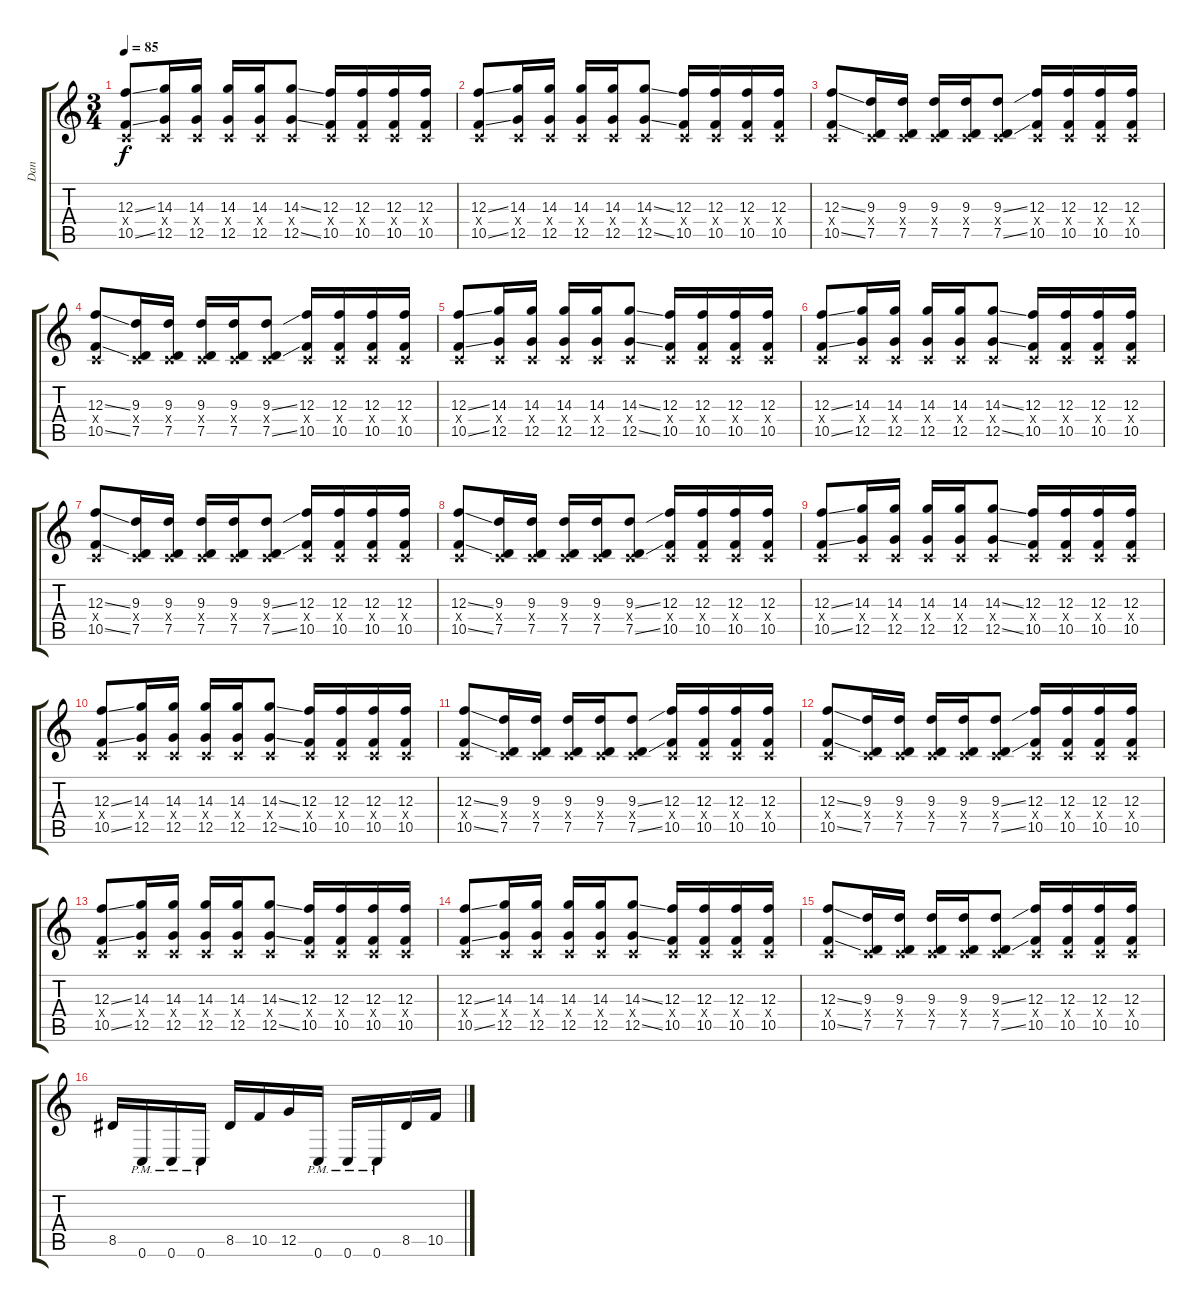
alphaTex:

\track ("Dan" "Dan") {instrument overdrivenguitar}
\staff {score tabs}
\tuning (D4 A3 F3 C3 G2 C2) {hide}
\ts (3 4)
\tempo 85
\clef g2
\ks c
(12.3{ss} 0.4{x} 10.5{ss}).8{dy f} (14.3 0.4{x} 12.5).16 (14.3 0.4{x} 12.5).16 (14.3 0.4{x} 12.5).16 (14.3 0.4{x} 12.5).16 (14.3{ss} 0.4{x} 12.5{ss}).8 (12.3 0.4{x} 10.5).16 (12.3 0.4{x} 10.5).16 (12.3 0.4{x} 10.5).16 (12.3 0.4{x} 10.5).16 |
(12.3{ss} 0.4{x} 10.5{ss}).8 (14.3 0.4{x} 12.5).16 (14.3 0.4{x} 12.5).16 (14.3 0.4{x} 12.5).16 (14.3 0.4{x} 12.5).16 (14.3{ss} 0.4{x} 12.5{ss}).8 (12.3 0.4{x} 10.5).16 (12.3 0.4{x} 10.5).16 (12.3 0.4{x} 10.5).16 (12.3 0.4{x} 10.5).16 |
(12.3{ss} 0.4{x} 10.5{ss}).8 (9.3 0.4{x} 7.5).16 (9.3 0.4{x} 7.5).16 (9.3 0.4{x} 7.5).16 (9.3 0.4{x} 7.5).16 (9.3{ss} 0.4{x} 7.5{ss}).8 (12.3 0.4{x} 10.5).16 (12.3 0.4{x} 10.5).16 (12.3 0.4{x} 10.5).16 (12.3 0.4{x} 10.5).16 |
(12.3{ss} 0.4{x} 10.5{ss}).8 (9.3 0.4{x} 7.5).16 (9.3 0.4{x} 7.5).16 (9.3 0.4{x} 7.5).16 (9.3 0.4{x} 7.5).16 (9.3{ss} 0.4{x} 7.5{ss}).8 (12.3 0.4{x} 10.5).16 (12.3 0.4{x} 10.5).16 (12.3 0.4{x} 10.5).16 (12.3 0.4{x} 10.5).16 |
(12.3{ss} 0.4{x} 10.5{ss}).8 (14.3 0.4{x} 12.5).16 (14.3 0.4{x} 12.5).16 (14.3 0.4{x} 12.5).16 (14.3 0.4{x} 12.5).16 (14.3{ss} 0.4{x} 12.5{ss}).8 (12.3 0.4{x} 10.5).16 (12.3 0.4{x} 10.5).16 (12.3 0.4{x} 10.5).16 (12.3 0.4{x} 10.5).16 |
(12.3{ss} 0.4{x} 10.5{ss}).8 (14.3 0.4{x} 12.5).16 (14.3 0.4{x} 12.5).16 (14.3 0.4{x} 12.5).16 (14.3 0.4{x} 12.5).16 (14.3{ss} 0.4{x} 12.5{ss}).8 (12.3 0.4{x} 10.5).16 (12.3 0.4{x} 10.5).16 (12.3 0.4{x} 10.5).16 (12.3 0.4{x} 10.5).16 |
(12.3{ss} 0.4{x} 10.5{ss}).8 (9.3 0.4{x} 7.5).16 (9.3 0.4{x} 7.5).16 (9.3 0.4{x} 7.5).16 (9.3 0.4{x} 7.5).16 (9.3{ss} 0.4{x} 7.5{ss}).8 (12.3 0.4{x} 10.5).16 (12.3 0.4{x} 10.5).16 (12.3 0.4{x} 10.5).16 (12.3 0.4{x} 10.5).16 |
(12.3{ss} 0.4{x} 10.5{ss}).8 (9.3 0.4{x} 7.5).16 (9.3 0.4{x} 7.5).16 (9.3 0.4{x} 7.5).16 (9.3 0.4{x} 7.5).16 (9.3{ss} 0.4{x} 7.5{ss}).8 (12.3 0.4{x} 10.5).16 (12.3 0.4{x} 10.5).16 (12.3 0.4{x} 10.5).16 (12.3 0.4{x} 10.5).16 |
(12.3{ss} 0.4{x} 10.5{ss}).8 (14.3 0.4{x} 12.5).16 (14.3 0.4{x} 12.5).16 (14.3 0.4{x} 12.5).16 (14.3 0.4{x} 12.5).16 (14.3{ss} 0.4{x} 12.5{ss}).8 (12.3 0.4{x} 10.5).16 (12.3 0.4{x} 10.5).16 (12.3 0.4{x} 10.5).16 (12.3 0.4{x} 10.5).16 |
(12.3{ss} 0.4{x} 10.5{ss}).8 (14.3 0.4{x} 12.5).16 (14.3 0.4{x} 12.5).16 (14.3 0.4{x} 12.5).16 (14.3 0.4{x} 12.5).16 (14.3{ss} 0.4{x} 12.5{ss}).8 (12.3 0.4{x} 10.5).16 (12.3 0.4{x} 10.5).16 (12.3 0.4{x} 10.5).16 (12.3 0.4{x} 10.5).16 |
(12.3{ss} 0.4{x} 10.5{ss}).8 (9.3 0.4{x} 7.5).16 (9.3 0.4{x} 7.5).16 (9.3 0.4{x} 7.5).16 (9.3 0.4{x} 7.5).16 (9.3{ss} 0.4{x} 7.5{ss}).8 (12.3 0.4{x} 10.5).16 (12.3 0.4{x} 10.5).16 (12.3 0.4{x} 10.5).16 (12.3 0.4{x} 10.5).16 |
(12.3{ss} 0.4{x} 10.5{ss}).8 (9.3 0.4{x} 7.5).16 (9.3 0.4{x} 7.5).16 (9.3 0.4{x} 7.5).16 (9.3 0.4{x} 7.5).16 (9.3{ss} 0.4{x} 7.5{ss}).8 (12.3 0.4{x} 10.5).16 (12.3 0.4{x} 10.5).16 (12.3 0.4{x} 10.5).16 (12.3 0.4{x} 10.5).16 |
(12.3{ss} 0.4{x} 10.5{ss}).8 (14.3 0.4{x} 12.5).16 (14.3 0.4{x} 12.5).16 (14.3 0.4{x} 12.5).16 (14.3 0.4{x} 12.5).16 (14.3{ss} 0.4{x} 12.5{ss}).8 (12.3 0.4{x} 10.5).16 (12.3 0.4{x} 10.5).16 (12.3 0.4{x} 10.5).16 (12.3 0.4{x} 10.5).16 |
(12.3{ss} 0.4{x} 10.5{ss}).8 (14.3 0.4{x} 12.5).16 (14.3 0.4{x} 12.5).16 (14.3 0.4{x} 12.5).16 (14.3 0.4{x} 12.5).16 (14.3{ss} 0.4{x} 12.5{ss}).8 (12.3 0.4{x} 10.5).16 (12.3 0.4{x} 10.5).16 (12.3 0.4{x} 10.5).16 (12.3 0.4{x} 10.5).16 |
(12.3{ss} 0.4{x} 10.5{ss}).8 (9.3 0.4{x} 7.5).16 (9.3 0.4{x} 7.5).16 (9.3 0.4{x} 7.5).16 (9.3 0.4{x} 7.5).16 (9.3{ss} 0.4{x} 7.5{ss}).8 (12.3 0.4{x} 10.5).16 (12.3 0.4{x} 10.5).16 (12.3 0.4{x} 10.5).16 (12.3 0.4{x} 10.5).16 |
8.5.16 0.6{pm}.16 0.6{pm}.16 0.6{pm}.16 8.5.16 10.5.16 12.5.16 0.6{pm}.16 0.6{pm}.16 0.6{pm}.16 8.5.16 10.5.16
